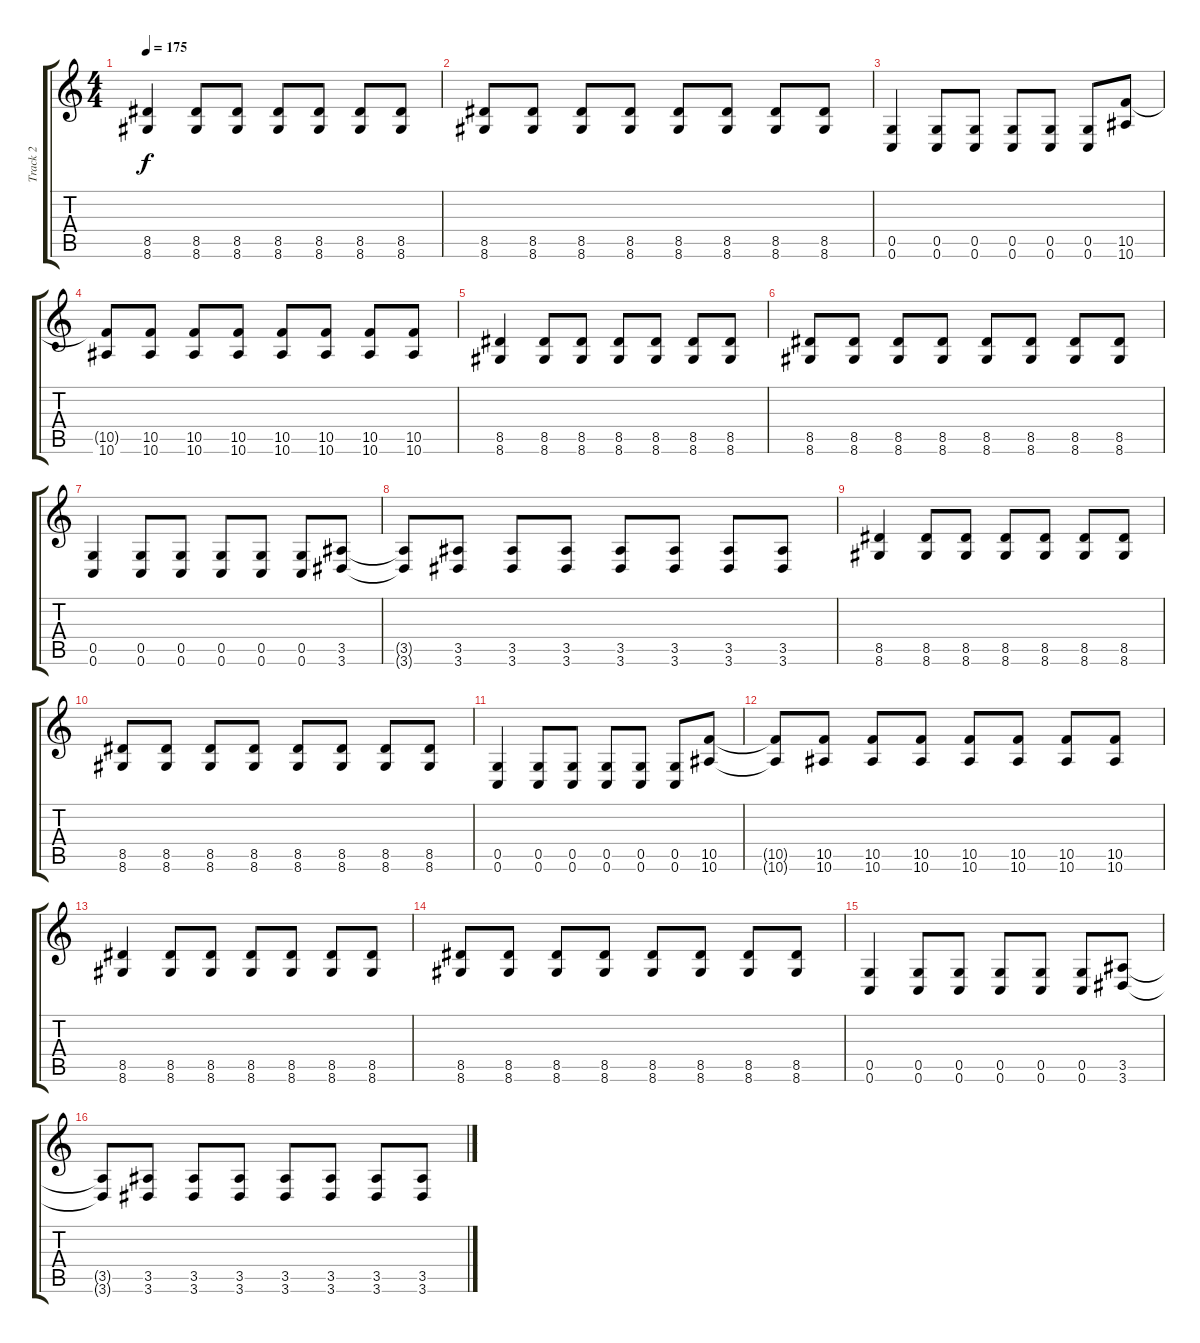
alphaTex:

\track ("Track 2" "Track 2") {instrument distortionguitar}
\staff {score tabs}
\tuning (D4 A3 F3 C3 G2 C2) {hide}
\ts (4 4)
\tempo 175
\clef g2
\ks c
(8.5 8.6).4{dy f} (8.5 8.6).8 (8.5 8.6).8 (8.5 8.6).8 (8.5 8.6).8 (8.5 8.6).8 (8.5 8.6).8 |
(8.5 8.6).8 (8.5 8.6).8 (8.5 8.6).8 (8.5 8.6).8 (8.5 8.6).8 (8.5 8.6).8 (8.5 8.6).8 (8.5 8.6).8 |
(0.5 0.6).4 (0.5 0.6).8 (0.5 0.6).8 (0.5 0.6).8 (0.5 0.6).8 (0.5 0.6).8 (10.5 10.6).8 |
(10.5{t} 10.6).8 (10.5 10.6).8 (10.5 10.6).8 (10.5 10.6).8 (10.5 10.6).8 (10.5 10.6).8 (10.5 10.6).8 (10.5 10.6).8 |
(8.5 8.6).4{volume 11} (8.5 8.6).8 (8.5 8.6).8 (8.5 8.6).8 (8.5 8.6).8 (8.5 8.6).8 (8.5 8.6).8 |
(8.5 8.6).8 (8.5 8.6).8 (8.5 8.6).8 (8.5 8.6).8 (8.5 8.6).8 (8.5 8.6).8 (8.5 8.6).8 (8.5 8.6).8 |
(0.5 0.6).4 (0.5 0.6).8 (0.5 0.6).8 (0.5 0.6).8 (0.5 0.6).8 (0.5 0.6).8 (3.5 3.6).8 |
(3.5{t} 3.6{t}).8 (3.5 3.6).8 (3.5 3.6).8 (3.5 3.6).8 (3.5 3.6).8 (3.5 3.6).8 (3.5 3.6).8 (3.5 3.6).8 |
(8.5 8.6).4{volume 9} (8.5 8.6).8 (8.5 8.6).8 (8.5 8.6).8 (8.5 8.6).8 (8.5 8.6).8 (8.5 8.6).8 |
(8.5 8.6).8 (8.5 8.6).8 (8.5 8.6).8 (8.5 8.6).8 (8.5 8.6).8 (8.5 8.6).8 (8.5 8.6).8 (8.5 8.6).8 |
(0.5 0.6).4 (0.5 0.6).8 (0.5 0.6).8 (0.5 0.6).8 (0.5 0.6).8 (0.5 0.6).8 (10.5 10.6).8 |
(10.5{t} 10.6{t}).8 (10.5 10.6).8 (10.5 10.6).8 (10.5 10.6).8 (10.5 10.6).8 (10.5 10.6).8 (10.5 10.6).8 (10.5 10.6).8 |
(8.5 8.6).4{volume 5} (8.5 8.6).8 (8.5 8.6).8 (8.5 8.6).8 (8.5 8.6).8 (8.5 8.6).8 (8.5 8.6).8 |
(8.5 8.6).8 (8.5 8.6).8 (8.5 8.6).8 (8.5 8.6).8 (8.5 8.6).8 (8.5 8.6).8 (8.5 8.6).8 (8.5 8.6).8 |
(0.5 0.6).4 (0.5 0.6).8 (0.5 0.6).8 (0.5 0.6).8 (0.5 0.6).8 (0.5 0.6).8 (3.5 3.6).8 |
(3.5{t} 3.6{t}).8 (3.5 3.6).8 (3.5 3.6).8 (3.5 3.6).8 (3.5 3.6).8 (3.5 3.6).8 (3.5 3.6).8 (3.5 3.6).8
